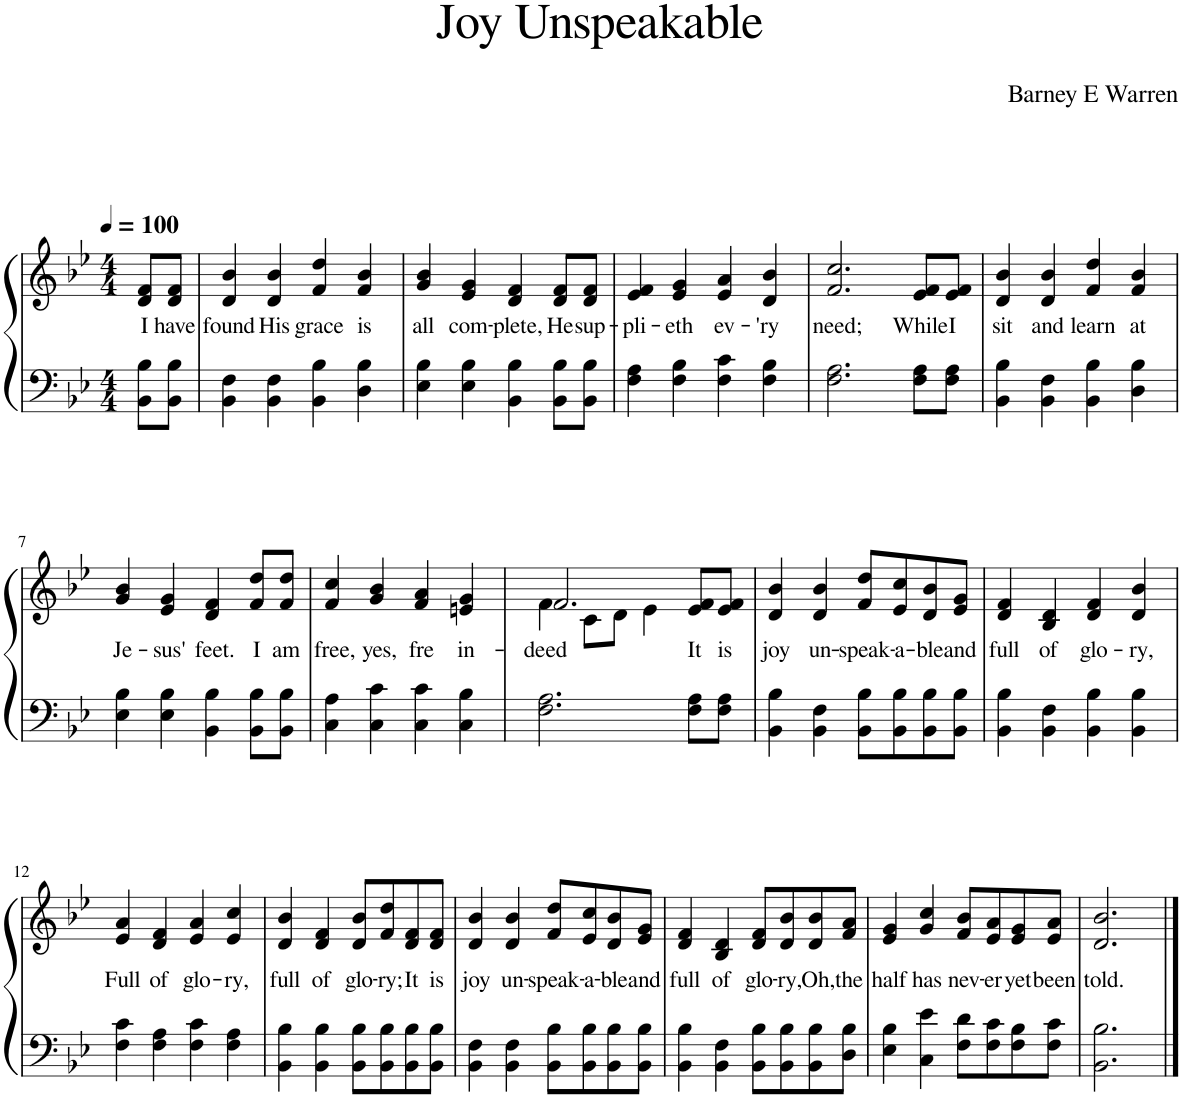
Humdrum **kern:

**kern	**kern	**text
*part1	*part1	*part1
*staff2	*staff1	*staff1
*I"Piano	*	*
*I'Pno.	*	*
*clefF4	*clefG2	*
*k[b-e-]	*k[b-e-]	*
*M4/4	*M4/4	*
*MM100	*MM100	*
=1	=1	=1
!	!	!LO:LY:b
8BB-\ 8B-\L	8d/ 8f/L	I
!	!	!LO:LY:b
8BB-\ 8B-\J	8d/ 8f/J	have
=2	=2	=2
!	!	!LO:LY:b
4BB-\ 4F\	4d/ 4b-/	found
!	!	!LO:LY:b
4BB-\ 4F\	4d/ 4b-/	His
!	!	!LO:LY:b
4BB-\ 4B-\	4f/ 4dd/	grace
!	!	!LO:LY:b
4D\ 4B-\	4f/ 4b-/	is
=3	=3	=3
!	!	!LO:LY:b
4E-\ 4B-\	4g/ 4b-/	all
!	!	!LO:LY:b
4E-\ 4B-\	4e-/ 4g/	com-
!	!	!LO:LY:b
4BB-\ 4B-\	4d/ 4f/	-plete,
!	!	!LO:LY:b
8BB-\ 8B-\L	8d/ 8f/L	He
!	!	!LO:LY:b
8BB-\ 8B-\J	8d/ 8f/J	sup-
=4	=4	=4
!	!	!LO:LY:b
4F\ 4A\	4e-/ 4f/	-pli-
!	!	!LO:LY:b
4F\ 4B-\	4e-/ 4g/	-eth
!	!	!LO:LY:b
4F\ 4c\	4e-/ 4a/	ev-
!	!	!LO:LY:b
4F\ 4B-\	4d/ 4b-/	-'ry
=5	=5	=5
!	!	!LO:LY:b
2.F\ 2.A\	2.f/ 2.cc/	need;
!	!	!LO:LY:b
8F\ 8A\L	8e-/ 8f/L	While
!	!	!LO:LY:b
8F\ 8A\J	8e-/ 8f/J	I
=6	=6	=6
!	!	!LO:LY:b
4BB-\ 4B-\	4d/ 4b-/	sit
!	!	!LO:LY:b
4BB-\ 4F\	4d/ 4b-/	and
!	!	!LO:LY:b
4BB-\ 4B-\	4f/ 4dd/	learn
!	!	!LO:LY:b
4D\ 4B-\	4f/ 4b-/	at
!!LO:LB:g=z
=7	=7	=7
!	!	!LO:LY:b
4E-\ 4B-\	4g/ 4b-/	Je-
!	!	!LO:LY:b
4E-\ 4B-\	4e-/ 4g/	-sus'
!	!	!LO:LY:b
4BB-\ 4B-\	4d/ 4f/	feet.
!	!	!LO:LY:b
8BB-\ 8B-\L	8f/ 8dd/L	I
!	!	!LO:LY:b
8BB-\ 8B-\J	8f/ 8dd/J	am
=8	=8	=8
!	!	!LO:LY:b
4C\ 4A\	4f/ 4cc/	free,
!	!	!LO:LY:b
4C\ 4c\	4g/ 4b-/	yes,
!	!	!LO:LY:b
4C\ 4c\	4f/ 4a/	fre
!	!	!LO:LY:b
4C\ 4B-\	4en/ 4g/	in-
=9	=9	=9
!	!	!LO:LY:b
*	*^	*
2.F\ 2.A\	2.f/	4f\	-deed
.	.	8c\L	.
.	.	8d\J	.
.	.	4e-\	.
!	!	!	!LO:LY:b
8F\ 8A\L	8e-/ 8f/L	4ryy	It
!	!	!	!LO:LY:b
8F\ 8A\J	8e-/ 8f/J	.	is
*	*v	*v	*
=10	=10	=10
!	!	!LO:LY:b
4BB-\ 4B-\	4d/ 4b-/	joy
!	!	!LO:LY:b
4BB-\ 4F\	4d/ 4b-/	un-
!	!	!LO:LY:b
8BB-\ 8B-\L	8f/ 8dd/L	-speak-
!	!	!LO:LY:b
8BB-\ 8B-\	8e-/ 8cc/	-a-
!	!	!LO:LY:b
8BB-\ 8B-\	8d/ 8b-/	-ble
!	!	!LO:LY:b
8BB-\ 8B-\J	8e-/ 8g/J	and
=11	=11	=11
!	!	!LO:LY:b
4BB-\ 4B-\	4d/ 4f/	full
!	!	!LO:LY:b
4BB-\ 4F\	4B-/ 4d/	of
!	!	!LO:LY:b
4BB-\ 4B-\	4d/ 4f/	glo-
!	!	!LO:LY:b
4BB-\ 4B-\	4d/ 4b-/	-ry,
!!LO:LB:g=z
=12	=12	=12
!	!	!LO:LY:b
4F\ 4c\	4e-/ 4a/	Full
!	!	!LO:LY:b
4F\ 4A\	4d/ 4f/	of
!	!	!LO:LY:b
4F\ 4c\	4e-/ 4a/	glo-
!	!	!LO:LY:b
4F\ 4A\	4e-/ 4cc/	-ry,
=13	=13	=13
!	!	!LO:LY:b
4BB-\ 4B-\	4d/ 4b-/	full
!	!	!LO:LY:b
4BB-\ 4B-\	4d/ 4f/	of
!	!	!LO:LY:b
8BB-\ 8B-\L	8d/ 8b-/L	glo-
!	!	!LO:LY:b
8BB-\ 8B-\	8f/ 8dd/	-ry;
!	!	!LO:LY:b
8BB-\ 8B-\	8d/ 8f/	It
!	!	!LO:LY:b
8BB-\ 8B-\J	8d/ 8f/J	is
=14	=14	=14
!	!	!LO:LY:b
4BB-\ 4F\	4d/ 4b-/	joy
!	!	!LO:LY:b
4BB-\ 4F\	4d/ 4b-/	un-
!	!	!LO:LY:b
8BB-\ 8B-\L	8f/ 8dd/L	-speak-
!	!	!LO:LY:b
8BB-\ 8B-\	8e-/ 8cc/	-a-
!	!	!LO:LY:b
8BB-\ 8B-\	8d/ 8b-/	-ble
!	!	!LO:LY:b
8BB-\ 8B-\J	8e-/ 8g/J	and
=15	=15	=15
!	!	!LO:LY:b
4BB-\ 4B-\	4d/ 4f/	full
!	!	!LO:LY:b
4BB-\ 4F\	4B-/ 4d/	of
!	!	!LO:LY:b
8BB-\ 8B-\L	8d/ 8f/L	glo-
!	!	!LO:LY:b
8BB-\ 8B-\	8d/ 8b-/	-ry,
!	!	!LO:LY:b
8BB-\ 8B-\	8d/ 8b-/	Oh,
!	!	!LO:LY:b
8D\ 8B-\J	8f/ 8a/J	the
=16	=16	=16
!	!	!LO:LY:b
4E-\ 4B-\	4e-/ 4g/	half
!	!	!LO:LY:b
4C\ 4e-\	4g/ 4cc/	has
!	!	!LO:LY:b
8F\ 8d\L	8f/ 8b-/L	nev-
!	!	!LO:LY:b
8F\ 8c\	8e-/ 8a/	-er
!	!	!LO:LY:b
8F\ 8B-\	8e-/ 8g/	yet
!	!	!LO:LY:b
8F\ 8c\J	8e-/ 8a/J	been
=17	=17	=17
!	!	!LO:LY:b
2.BB-\ 2.B-\	2.d/ 2.b-/	told.
==	==	==
*-	*-	*-
